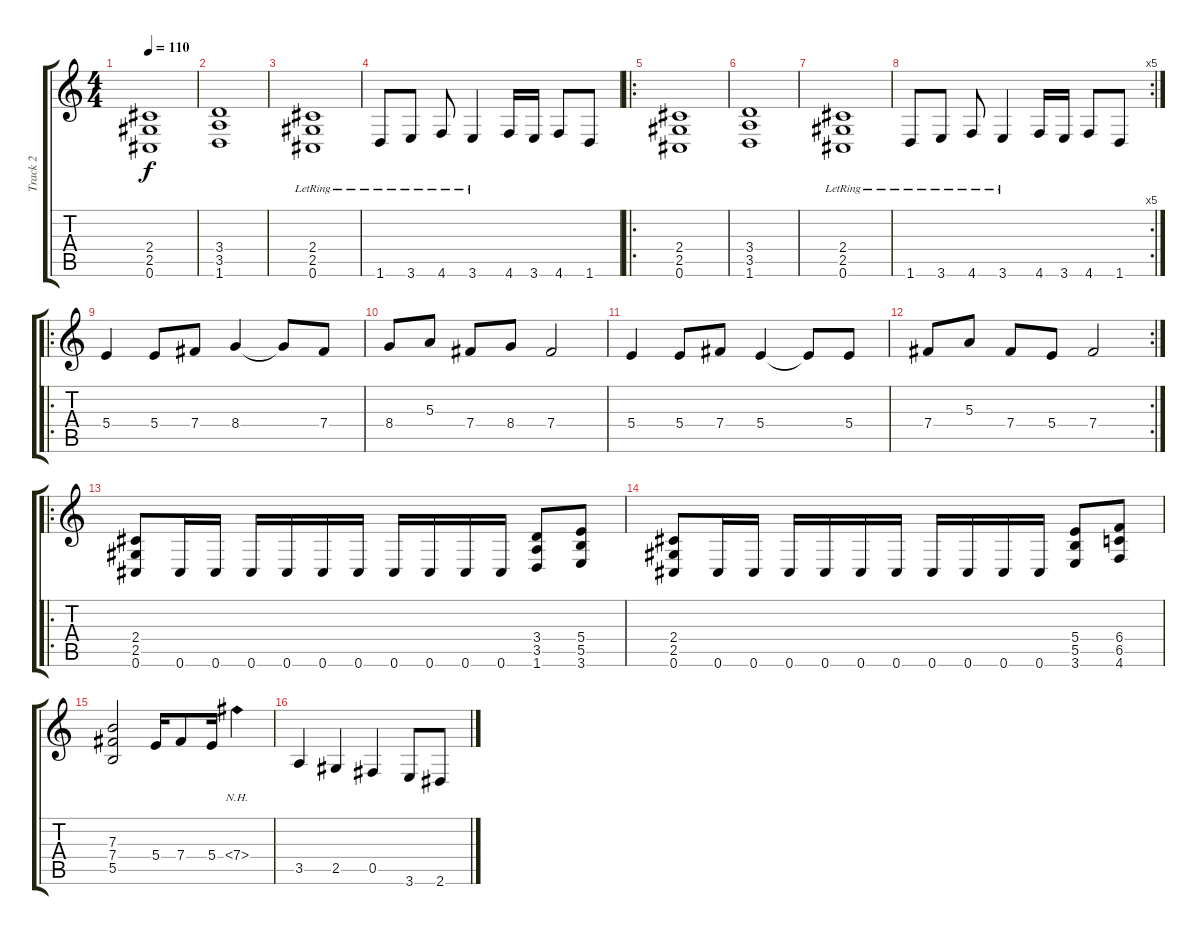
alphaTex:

\track ("Track 2" "Track 2") {instrument distortionguitar}
\staff {score tabs}
\tuning (Db4 Ab3 E3 B2 Gb2 Db2) {hide}
\ts (4 4)
\tempo 110
\clef g2
\ks c
(2.4 2.5 0.6).1{dy f} |
(3.4 3.5 1.6).1 |
(2.4{lr} 2.5{lr} 0.6{lr}).1 |
1.6{lr}.8 3.6{lr}.8 4.6{lr}.8 3.6{lr}.4 4.6.16 3.6.16 4.6.8 1.6.8 |
\ro
(2.4 2.5 0.6).1 |
(3.4 3.5 1.6).1 |
(2.4{lr} 2.5{lr} 0.6{lr}).1 |
\rc 5
1.6{lr}.8 3.6{lr}.8 4.6{lr}.8 3.6{lr}.4 4.6.16 3.6.16 4.6.8 1.6.8 |
\ro
5.4.4 5.4.8 7.4.8 8.4.4 8.4{t}.8 7.4.8 |
8.4.8 5.3.8 7.4.8 8.4.8 7.4.2 |
5.4.4 5.4.8 7.4.8 5.4.4 5.4{t}.8 5.4.8 |
\rc 2
7.4.8 5.3.8 7.4.8 5.4.8 7.4.2 |
\ro
(2.4 2.5 0.6).8 0.6.16 0.6.16 0.6.16 0.6.16 0.6.16 0.6.16 0.6.16 0.6.16 0.6.16 0.6.16 (3.4 3.5 1.6).8 (5.4 5.5 3.6).8 |
(2.4 2.5 0.6).8 0.6.16 0.6.16 0.6.16 0.6.16 0.6.16 0.6.16 0.6.16 0.6.16 0.6.16 0.6.16 (5.4 5.5 3.6).8 (6.4 6.5 4.6).8 |
(7.3 7.4 5.5).2 5.4.16 7.4.8 5.4.16 7.4{nh}.4 |
3.5.4 2.5.4 0.5.4 3.6.8 2.6.8
